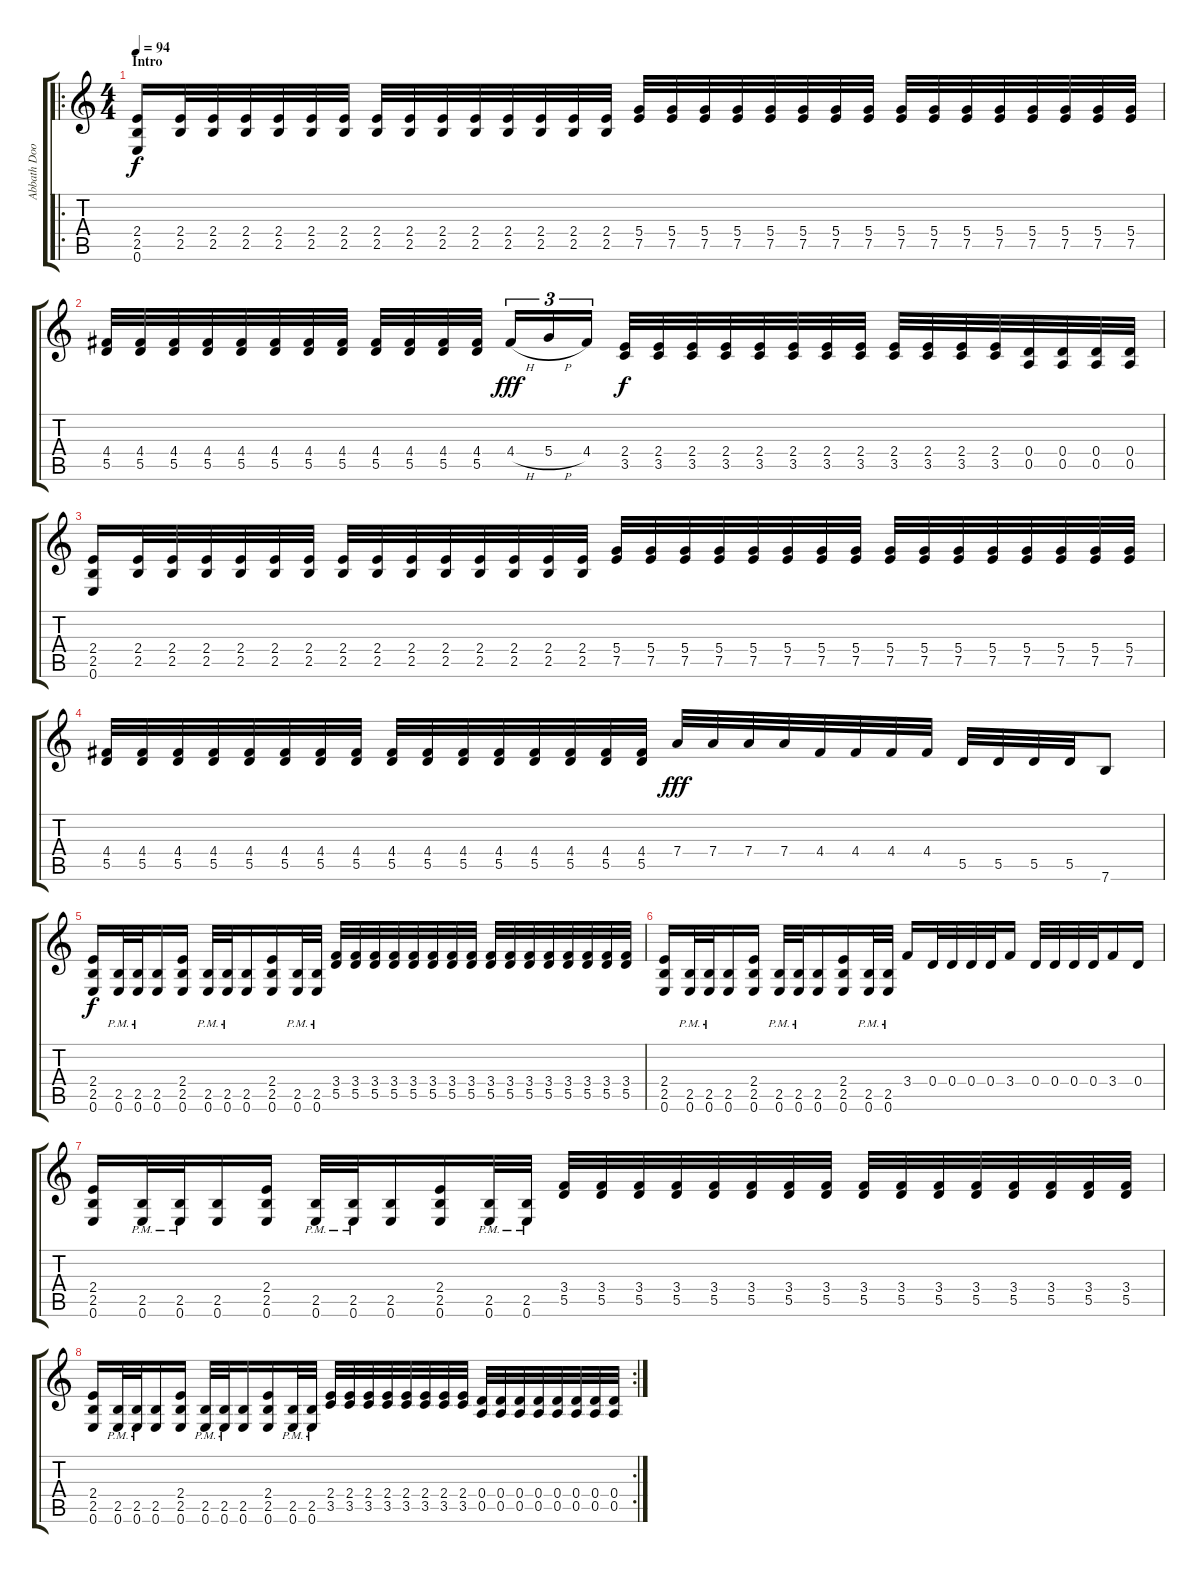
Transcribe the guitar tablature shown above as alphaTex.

\track ("Abbath Doom Occulta (Guitar)" "Abbath Doo") {instrument distortionguitar}
\staff {score tabs}
\tuning (E4 B3 G3 D3 A2 E2) {hide}
\ro
\ts (4 4)
\section ("" "Intro")
\tempo 94
\clef g2
\ks c
(2.4 2.5 0.6).16{dy f instrument distortionguitar} (2.4 2.5).32 (2.4 2.5).32 (2.4 2.5).32 (2.4 2.5).32 (2.4 2.5).32 (2.4 2.5).32 (2.4 2.5).32 (2.4 2.5).32 (2.4 2.5).32 (2.4 2.5).32 (2.4 2.5).32 (2.4 2.5).32 (2.4 2.5).32 (2.4 2.5).32 (5.4 7.5).32 (5.4 7.5).32 (5.4 7.5).32 (5.4 7.5).32 (5.4 7.5).32 (5.4 7.5).32 (5.4 7.5).32 (5.4 7.5).32 (5.4 7.5).32 (5.4 7.5).32 (5.4 7.5).32 (5.4 7.5).32 (5.4 7.5).32 (5.4 7.5).32 (5.4 7.5).32 (5.4 7.5).32 |
(4.4 5.5).32 (4.4 5.5).32 (4.4 5.5).32 (4.4 5.5).32 (4.4 5.5).32 (4.4 5.5).32 (4.4 5.5).32 (4.4 5.5).32 (4.4 5.5).32 (4.4 5.5).32 (4.4 5.5).32 (4.4 5.5).32 4.4{h}.16{tu (3 2) dy fff} 5.4{h}.16{tu (3 2)} 4.4.16{tu (3 2)} (2.4 3.5).32{dy f} (2.4 3.5).32 (2.4 3.5).32 (2.4 3.5).32 (2.4 3.5).32 (2.4 3.5).32 (2.4 3.5).32 (2.4 3.5).32 (2.4 3.5).32 (2.4 3.5).32 (2.4 3.5).32 (2.4 3.5).32 (0.4 0.5).32 (0.4 0.5).32 (0.4 0.5).32 (0.4 0.5).32 |
(2.4 2.5 0.6).16 (2.4 2.5).32 (2.4 2.5).32 (2.4 2.5).32 (2.4 2.5).32 (2.4 2.5).32 (2.4 2.5).32 (2.4 2.5).32 (2.4 2.5).32 (2.4 2.5).32 (2.4 2.5).32 (2.4 2.5).32 (2.4 2.5).32 (2.4 2.5).32 (2.4 2.5).32 (5.4 7.5).32 (5.4 7.5).32 (5.4 7.5).32 (5.4 7.5).32 (5.4 7.5).32 (5.4 7.5).32 (5.4 7.5).32 (5.4 7.5).32 (5.4 7.5).32 (5.4 7.5).32 (5.4 7.5).32 (5.4 7.5).32 (5.4 7.5).32 (5.4 7.5).32 (5.4 7.5).32 (5.4 7.5).32 |
(4.4 5.5).32 (4.4 5.5).32 (4.4 5.5).32 (4.4 5.5).32 (4.4 5.5).32 (4.4 5.5).32 (4.4 5.5).32 (4.4 5.5).32 (4.4 5.5).32 (4.4 5.5).32 (4.4 5.5).32 (4.4 5.5).32 (4.4 5.5).32 (4.4 5.5).32 (4.4 5.5).32 (4.4 5.5).32 7.4.32{dy fff} 7.4.32 7.4.32 7.4.32 4.4.32 4.4.32 4.4.32 4.4.32 5.5.32 5.5.32 5.5.32 5.5.32 7.6.8{instrument guitarharmonics} |
(2.4 2.5 0.6).16{dy f instrument distortionguitar} (2.5{pm} 0.6{pm}).32 (2.5{pm} 0.6{pm}).32 (2.5 0.6).16 (2.4 2.5 0.6).16 (2.5{pm} 0.6{pm}).32 (2.5{pm} 0.6{pm}).32 (2.5 0.6).16 (2.4 2.5 0.6).16 (2.5{pm} 0.6{pm}).32 (2.5{pm} 0.6{pm}).32 (3.4 5.5).32 (3.4 5.5).32 (3.4 5.5).32 (3.4 5.5).32 (3.4 5.5).32 (3.4 5.5).32 (3.4 5.5).32 (3.4 5.5).32 (3.4 5.5).32 (3.4 5.5).32 (3.4 5.5).32 (3.4 5.5).32 (3.4 5.5).32 (3.4 5.5).32 (3.4 5.5).32 (3.4 5.5).32 |
(2.4 2.5 0.6).16 (2.5{pm} 0.6{pm}).32 (2.5{pm} 0.6{pm}).32 (2.5 0.6).16 (2.4 2.5 0.6).16 (2.5{pm} 0.6{pm}).32 (2.5{pm} 0.6{pm}).32 (2.5 0.6).16 (2.4 2.5 0.6).16 (2.5{pm} 0.6{pm}).32 (2.5{pm} 0.6{pm}).32 3.4.16 0.4.32 0.4.32 0.4.32 0.4.32 3.4.16 0.4.32 0.4.32 0.4.32 0.4.32 3.4.16 0.4.16 |
(2.4 2.5 0.6).16 (2.5{pm} 0.6{pm}).32 (2.5{pm} 0.6{pm}).32 (2.5 0.6).16 (2.4 2.5 0.6).16 (2.5{pm} 0.6{pm}).32 (2.5{pm} 0.6{pm}).32 (2.5 0.6).16 (2.4 2.5 0.6).16 (2.5{pm} 0.6{pm}).32 (2.5{pm} 0.6{pm}).32 (3.4 5.5).32 (3.4 5.5).32 (3.4 5.5).32 (3.4 5.5).32 (3.4 5.5).32 (3.4 5.5).32 (3.4 5.5).32 (3.4 5.5).32 (3.4 5.5).32 (3.4 5.5).32 (3.4 5.5).32 (3.4 5.5).32 (3.4 5.5).32 (3.4 5.5).32 (3.4 5.5).32 (3.4 5.5).32 |
\rc 2
(2.4 2.5 0.6).16 (2.5{pm} 0.6{pm}).32 (2.5{pm} 0.6{pm}).32 (2.5 0.6).16 (2.4 2.5 0.6).16 (2.5{pm} 0.6{pm}).32 (2.5{pm} 0.6{pm}).32 (2.5 0.6).16 (2.4 2.5 0.6).16 (2.5{pm} 0.6{pm}).32 (2.5{pm} 0.6{pm}).32 (2.4 3.5).32 (2.4 3.5).32 (2.4 3.5).32 (2.4 3.5).32 (2.4 3.5).32 (2.4 3.5).32 (2.4 3.5).32 (2.4 3.5).32 (0.4 0.5).32 (0.4 0.5).32 (0.4 0.5).32 (0.4 0.5).32 (0.4 0.5).32 (0.4 0.5).32 (0.4 0.5).32 (0.4 0.5).32
